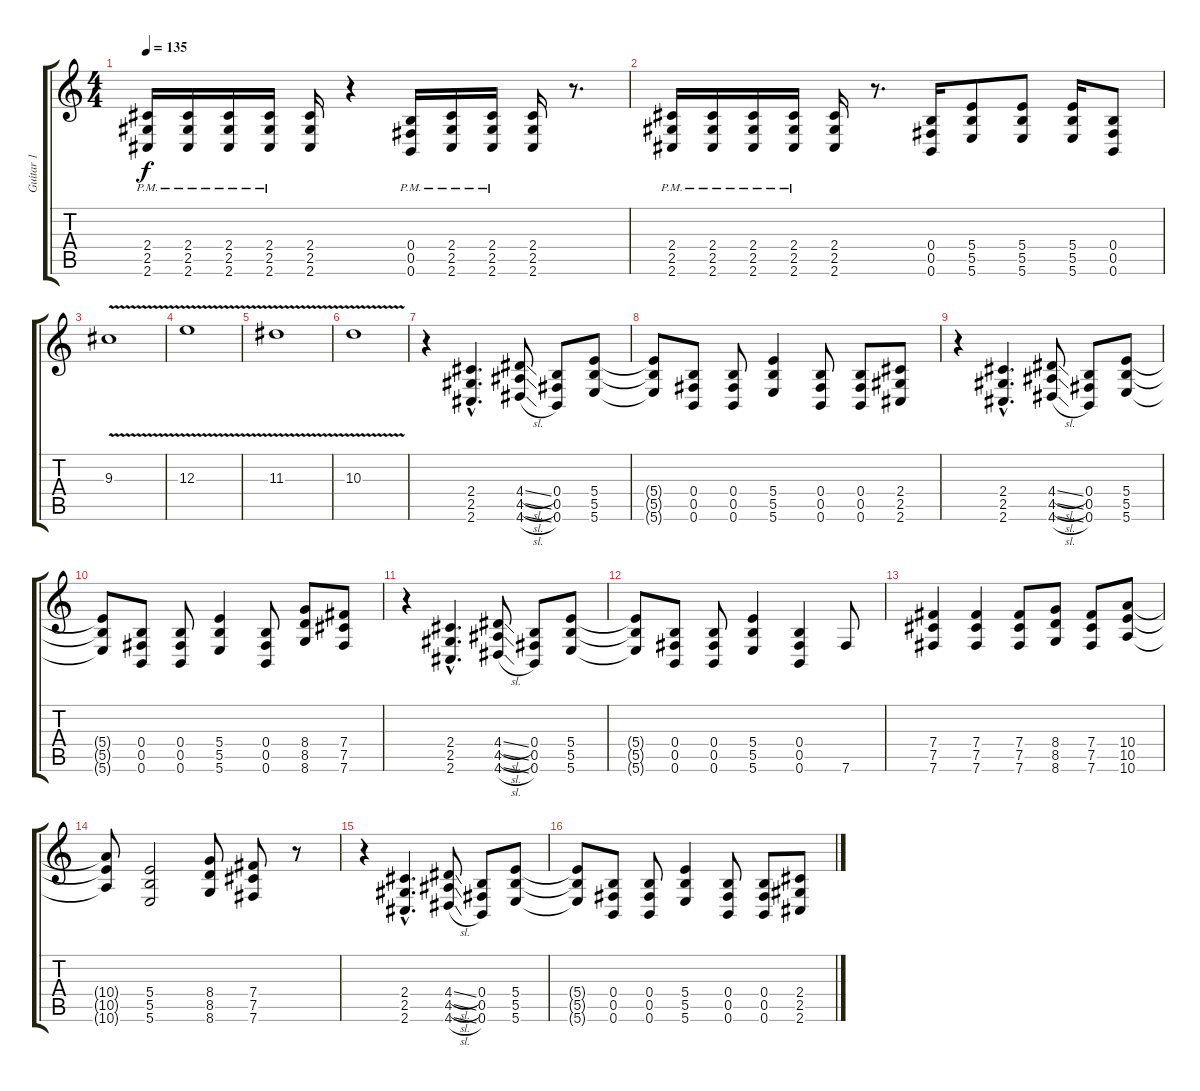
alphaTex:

\track ("Guitar 1" "Guitar 1") {instrument distortionguitar}
\staff {score tabs}
\tuning (Db4 Ab3 E3 B2 Gb2 B1) {hide}
\ts (4 4)
\tempo 135
\clef g2
\ks c
(2.4{pm} 2.5{pm} 2.6{pm}).16{dy f} (2.4{pm} 2.5{pm} 2.6{pm}).16 (2.4{pm} 2.5{pm} 2.6{pm}).16 (2.4{pm} 2.5{pm} 2.6{pm}).16 (2.4 2.5 2.6).16 r.4 (0.4{pm} 0.5{pm} 0.6{pm}).16 (2.4{pm} 2.5{pm} 2.6{pm}).16 (2.4{pm} 2.5{pm} 2.6{pm}).16 (2.4 2.5 2.6).16 r.8{d} |
(2.4{pm} 2.5{pm} 2.6{pm}).16 (2.4{pm} 2.5{pm} 2.6{pm}).16 (2.4{pm} 2.5{pm} 2.6{pm}).16 (2.4{pm} 2.5{pm} 2.6{pm}).16 (2.4 2.5 2.6).16 r.8{d} (0.4 0.5 0.6).16 (5.4 5.5 5.6).8 (5.4 5.5 5.6).8 (5.4 5.5 5.6).16 (0.4 0.5 0.6).8 |
9.3{v}.1 |
12.3{v}.1 |
11.3{v}.1 |
10.3{v}.1 |
r.4 (2.4{hac} 2.5{hac} 2.6{hac}).4{d} (4.4{sl} 4.5{sl} 4.6{sl}).8 (0.4 0.5 0.6).8 (5.4 5.5 5.6).8 |
(5.4{t} 5.5{t} 5.6{t}).8 (0.4 0.5 0.6).8 (0.4 0.5 0.6).8 (5.4 5.5 5.6).4 (0.4 0.5 0.6).8 (0.4 0.5 0.6).8 (2.4 2.5 2.6).8 |
r.4 (2.4{hac} 2.5{hac} 2.6{hac}).4{d} (4.4{sl} 4.5{sl} 4.6{sl}).8 (0.4 0.5 0.6).8 (5.4 5.5 5.6).8 |
(5.4{t} 5.5{t} 5.6{t}).8 (0.4 0.5 0.6).8 (0.4 0.5 0.6).8 (5.4 5.5 5.6).4 (0.4 0.5 0.6).8 (8.4 8.5 8.6).8 (7.4 7.5 7.6).8 |
r.4 (2.4{hac} 2.5{hac} 2.6{hac}).4{d} (4.4{sl} 4.5{sl} 4.6{sl}).8 (0.4 0.5 0.6).8 (5.4 5.5 5.6).8 |
(5.4{t} 5.5{t} 5.6{t}).8 (0.4 0.5 0.6).8 (0.4 0.5 0.6).8 (5.4 5.5 5.6).4 (0.4 0.5 0.6).4 7.6.8 |
(7.4 7.5 7.6).4 (7.4 7.5 7.6).4 (7.4 7.5 7.6).8 (8.4 8.5 8.6).8 (7.4 7.5 7.6).8 (10.4 10.5 10.6).8 |
(10.4{t} 10.5{t} 10.6{t}).8 (5.4 5.5 5.6).2 (8.4 8.5 8.6).8 (7.4 7.5 7.6).8 r.8 |
r.4 (2.4{hac} 2.5{hac} 2.6{hac}).4{d} (4.4{sl} 4.5{sl} 4.6{sl}).8 (0.4 0.5 0.6).8 (5.4 5.5 5.6).8 |
(5.4{t} 5.5{t} 5.6{t}).8 (0.4 0.5 0.6).8 (0.4 0.5 0.6).8 (5.4 5.5 5.6).4 (0.4 0.5 0.6).8 (0.4 0.5 0.6).8 (2.4 2.5 2.6).8
